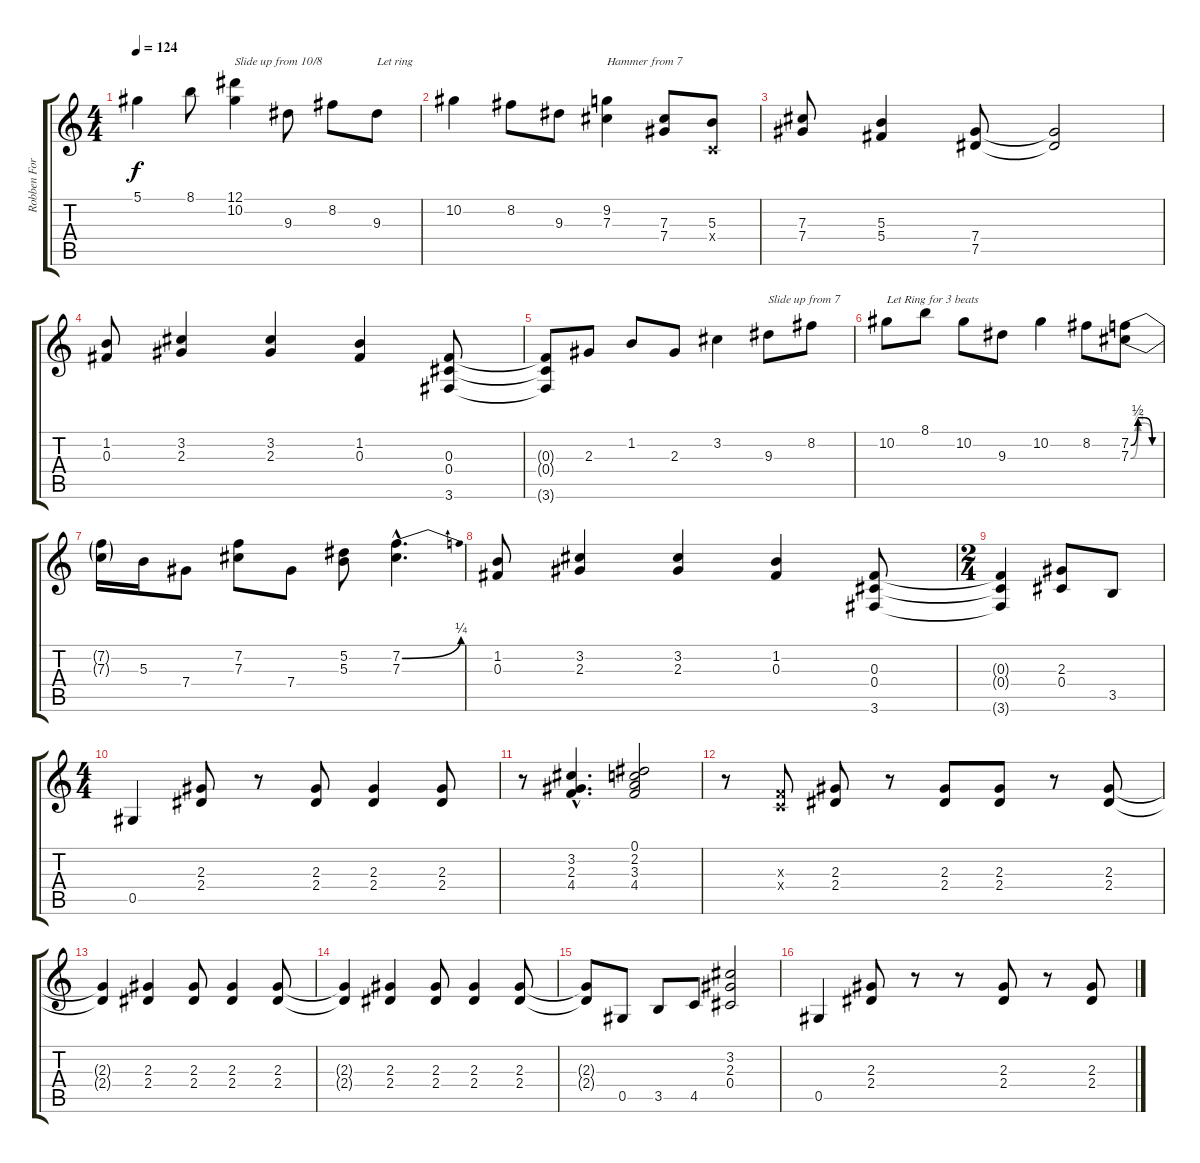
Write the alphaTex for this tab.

\track ("Robben Ford" "Robben For") {instrument overdrivenguitar}
\staff {score tabs}
\tuning (Eb4 Bb3 Gb3 Db3 Ab2 Eb2) {hide}
\ts (4 4)
\tempo 124
\clef g2
\ks c
5.1{t}.4{dy f} 8.1.8 (12.1 10.2).4{txt "Slide up from 10/8"} 9.3.8 8.2.8 9.3.8{txt "Let ring"} |
10.2.4 8.2.8 9.3.8 (9.2 7.3).4{txt "Hammer from 7"} (7.3 7.4).8 (5.3 -1.4{x}).8 |
(7.3 7.4).8 (5.3 5.4).4 (7.4 7.5).8 (7.4{t} 7.5{t}).2 |
(1.2 0.3).8 (3.2 2.3).4 (3.2 2.3).4 (1.2 0.3).4 (0.3 0.4 3.6).8 |
(0.3{t} 0.4{t} 3.6{t}).8 2.3.8 1.2.8 2.3.8 3.2.4 9.3.8{txt "Slide up from 7"} 8.2.8 |
10.2.8{txt "Let Ring for 3 beats"} 8.1.8 10.2.8 9.3.8 10.2.4 8.2.8 (7.2{be (custom 0 0 15 2 30 2 45 0 60 0)} 7.3{be (custom 0 0 15 1 30 1 45 0 60 0)}).8 |
(7.2{t} 7.3{t}).16 5.3.16 7.4.8 (7.2 7.3).8 7.4.8 (5.2 5.3).8 (7.2{be (bend 0 0 60 1) hac} 7.3{hac}).4{d} |
(1.2 0.3).8 (3.2 2.3).4 (3.2 2.3).4 (1.2 0.3).4 (0.3 0.4 3.6).8 |
\ts (2 4)
(0.3{t} 0.4{t} 3.6{t}).4 (2.3 0.4).8 3.5.8 |
\ts (4 4)
0.5.4 (2.3 2.4).8 r.8 (2.3 2.4).8 (2.3 2.4).4 (2.3 2.4).8 |
r.8 (3.2{hac} 2.3{hac} 4.4{hac}).4{d} (0.1 2.2 3.3 4.4).2 |
r.8 (-1.3{x} -1.4{x}).8 (2.3 2.4).8 r.8 (2.3 2.4).8 (2.3 2.4).8 r.8 (2.3 2.4).8 |
(2.3{t} 2.4{t}).4 (2.3 2.4).4 (2.3 2.4).8 (2.3 2.4).4 (2.3 2.4).8 |
(2.3{t} 2.4{t}).4 (2.3 2.4).4 (2.3 2.4).8 (2.3 2.4).4 (2.3 2.4).8 |
(2.3{t} 2.4{t}).8 0.5.8 3.5.8 4.5.8 (3.2 2.3 0.4).2 |
0.5.4 (2.3 2.4).8 r.8 r.8 (2.3 2.4).8 r.8 (2.3 2.4).8
